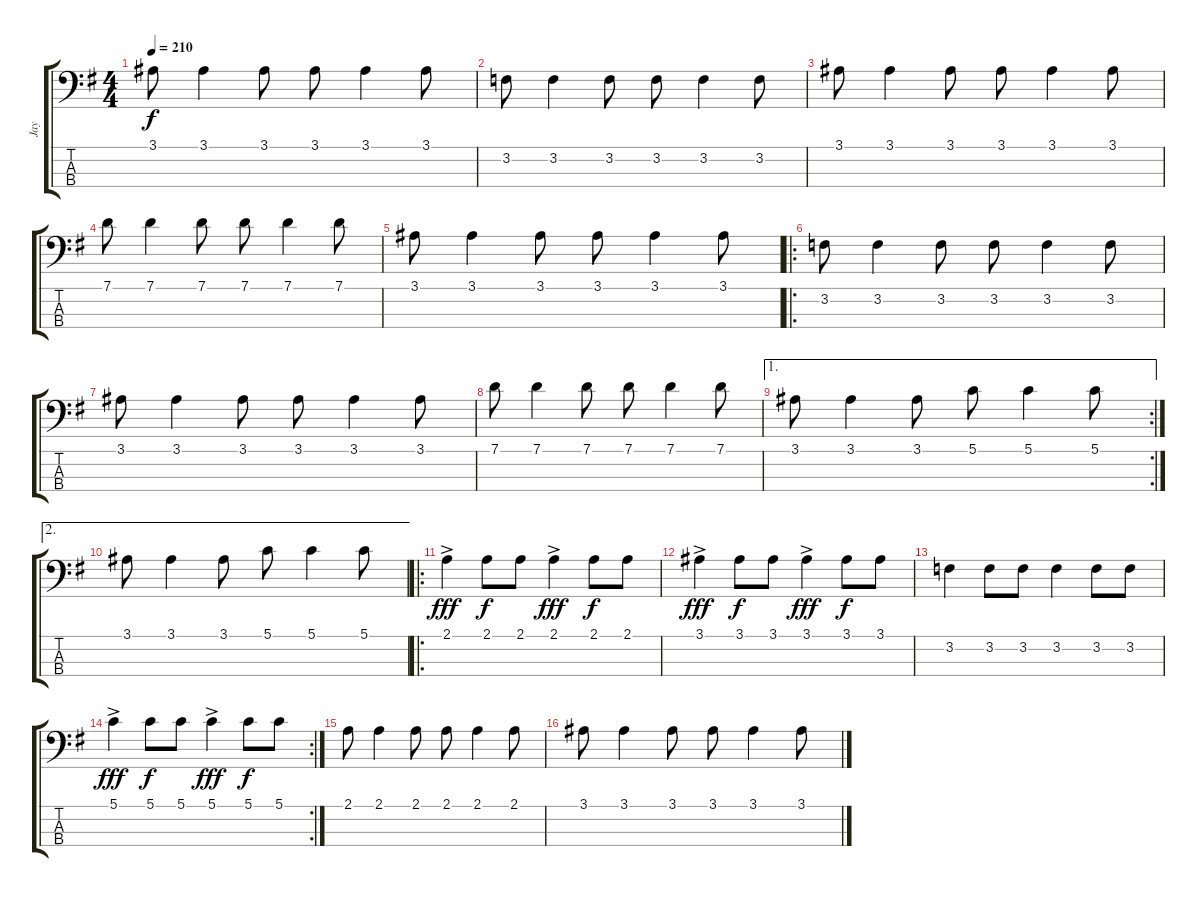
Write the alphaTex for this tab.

\track ("Jay" "Jay") {instrument electricbasspick}
\staff {score tabs}
\tuning (G2 D2 A1 E1) {hide}
\ts (4 4)
\tempo 210
\clef f4
\ks g
3.1.8{dy f} 3.1.4 3.1.8 3.1.8 3.1.4 3.1.8 |
3.2.8 3.2.4 3.2.8 3.2.8 3.2.4 3.2.8 |
3.1.8 3.1.4 3.1.8 3.1.8 3.1.4 3.1.8 |
7.1.8 7.1.4 7.1.8 7.1.8 7.1.4 7.1.8 |
3.1.8 3.1.4 3.1.8 3.1.8 3.1.4 3.1.8 |
\ro
3.2.8 3.2.4 3.2.8 3.2.8 3.2.4 3.2.8 |
3.1.8 3.1.4 3.1.8 3.1.8 3.1.4 3.1.8 |
7.1.8 7.1.4 7.1.8 7.1.8 7.1.4 7.1.8 |
\ae 1
\rc 2
3.1.8 3.1.4 3.1.8 5.1.8 5.1.4 5.1.8 |
\ae 2
3.1.8 3.1.4 3.1.8 5.1.8 5.1.4 5.1.8 |
\ro
2.1{ac}.4{dy fff} 2.1.8{dy f} 2.1.8 2.1{ac}.4{dy fff} 2.1.8{dy f} 2.1.8 |
3.1{ac}.4{dy fff} 3.1.8{dy f} 3.1.8 3.1{ac}.4{dy fff} 3.1.8{dy f} 3.1.8 |
3.2.4 3.2.8 3.2.8 3.2.4 3.2.8 3.2.8 |
\rc 2
5.1{ac}.4{dy fff} 5.1.8{dy f} 5.1.8 5.1{ac}.4{dy fff} 5.1.8{dy f} 5.1.8 |
2.1.8 2.1.4 2.1.8 2.1.8 2.1.4 2.1.8 |
3.1.8 3.1.4 3.1.8 3.1.8 3.1.4 3.1.8
